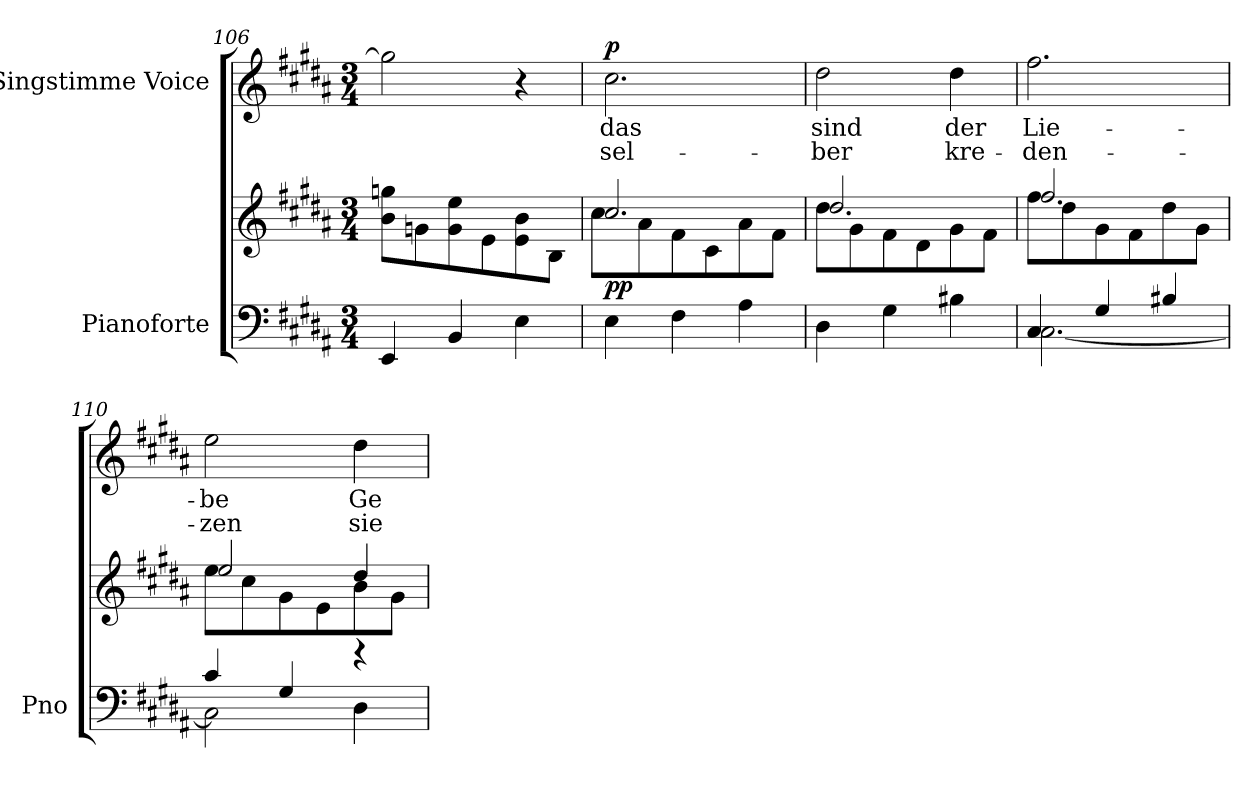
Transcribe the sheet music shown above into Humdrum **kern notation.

**kern	**kern	**dynam	**kern	**text	**text	**dynam
*part2	*part2	*part2	*part1	*part1	*part1	*part1
*staff3	*staff2	*staff2/3	*staff1	*staff1	*staff1	*staff1
*I"Pianoforte	*	*	*I"Singstimme Voice	*	*	*
*I'Pno	*	*	*	*	*	*
*clefF4	*clefG2	*	*clefG2	*	*	*
*k[f#c#g#d#a#]	*k[f#c#g#d#a#]	*	*k[f#c#g#d#a#]	*	*	*
*M3/4	*M3/4	*	*M3/4	*	*	*
=106	=106	=106	=106	=106	=106	=106
4EE/	8b\ 8ggn\L	.	2gg\]	.	.	.
.	8gn\	.	.	.	.	.
4BB/	8g\ 8ee\	.	.	.	.	.
.	8e\	.	.	.	.	.
4E\	8e\ 8b\	.	4r	.	.	.
.	8B\J	.	.	.	.	.
=107	=107	=107	=107	=107	=107	=107
*	*^	*	*	*	*	*
!	!	!	!LO:DY:b	!	!LO:LY:b	!LO:LY:b	!LO:DY:a
4E\	2.cc#/	8cc#\L	pp	2.cc#\	das	sel-	p
.	.	8a#\	.	.	.	.	.
4F#\	.	8f#\	.	.	.	.	.
.	.	8c#\	.	.	.	.	.
4A#\	.	8a#\	.	.	.	.	.
.	.	8f#\J	.	.	.	.	.
!!LO:LB:g=z
=108	=108	=108	=108	=108	=108	=108	=108
!	!	!	!	!	!LO:LY:b	!LO:LY:b	!
4D#\	8dd#\L	2.dd#/	.	2dd#\	sind	-ber	.
.	8g#\	.	.	.	.	.	.
4G#\	8f#\	.	.	.	.	.	.
.	8d#\	.	.	.	.	.	.
!	!	!	!	!	!LO:LY:b	!LO:LY:b	!
4B#X\	8g#\	.	.	4dd#\	der	kre-	.
.	8f#\J	.	.	.	.	.	.
=109	=109	=109	=109	=109	=109	=109	=109
*^	*	*	*	*	*	*	*
!	!	!	!	!	!	!LO:LY:b	!LO:LY:b	!
4C#/	[2.C#\	8ff#\L	2.ff#/	.	2.ff#\	Lie-	-den-	.
.	.	8dd#\	.	.	.	.	.	.
4G#/	.	8g#\	.	.	.	.	.	.
.	.	8f#\	.	.	.	.	.	.
4B#X/	.	8dd#\	.	.	.	.	.	.
.	.	8g#\J	.	.	.	.	.	.
=110	=110	=110	=110	=110	=110	=110	=110	=110
!	!	!	!	!	!	!LO:LY:b	!LO:LY:b	!
4c#/	2C#\]	8ee\L	2ee/	.	2ee\	-be	-zen	.
.	.	8cc#\	.	.	.	.	.	.
4G#/	.	8g#\	.	.	.	.	.	.
.	.	8e\	.	.	.	.	.	.
!	!	!	!	!	!	!LO:LY:b	!LO:LY:b	!
4D#\	4rg	8b\	4dd#/	.	4dd#\	Ge-	sie	.
.	.	8g#\J	.	.	.	.	.	.
*v	*v	*	*	*	*	*	*	*
*	*v	*v	*	*	*	*	*
=	=	=	=	=	=	=
*-	*-	*-	*-	*-	*-	*-
